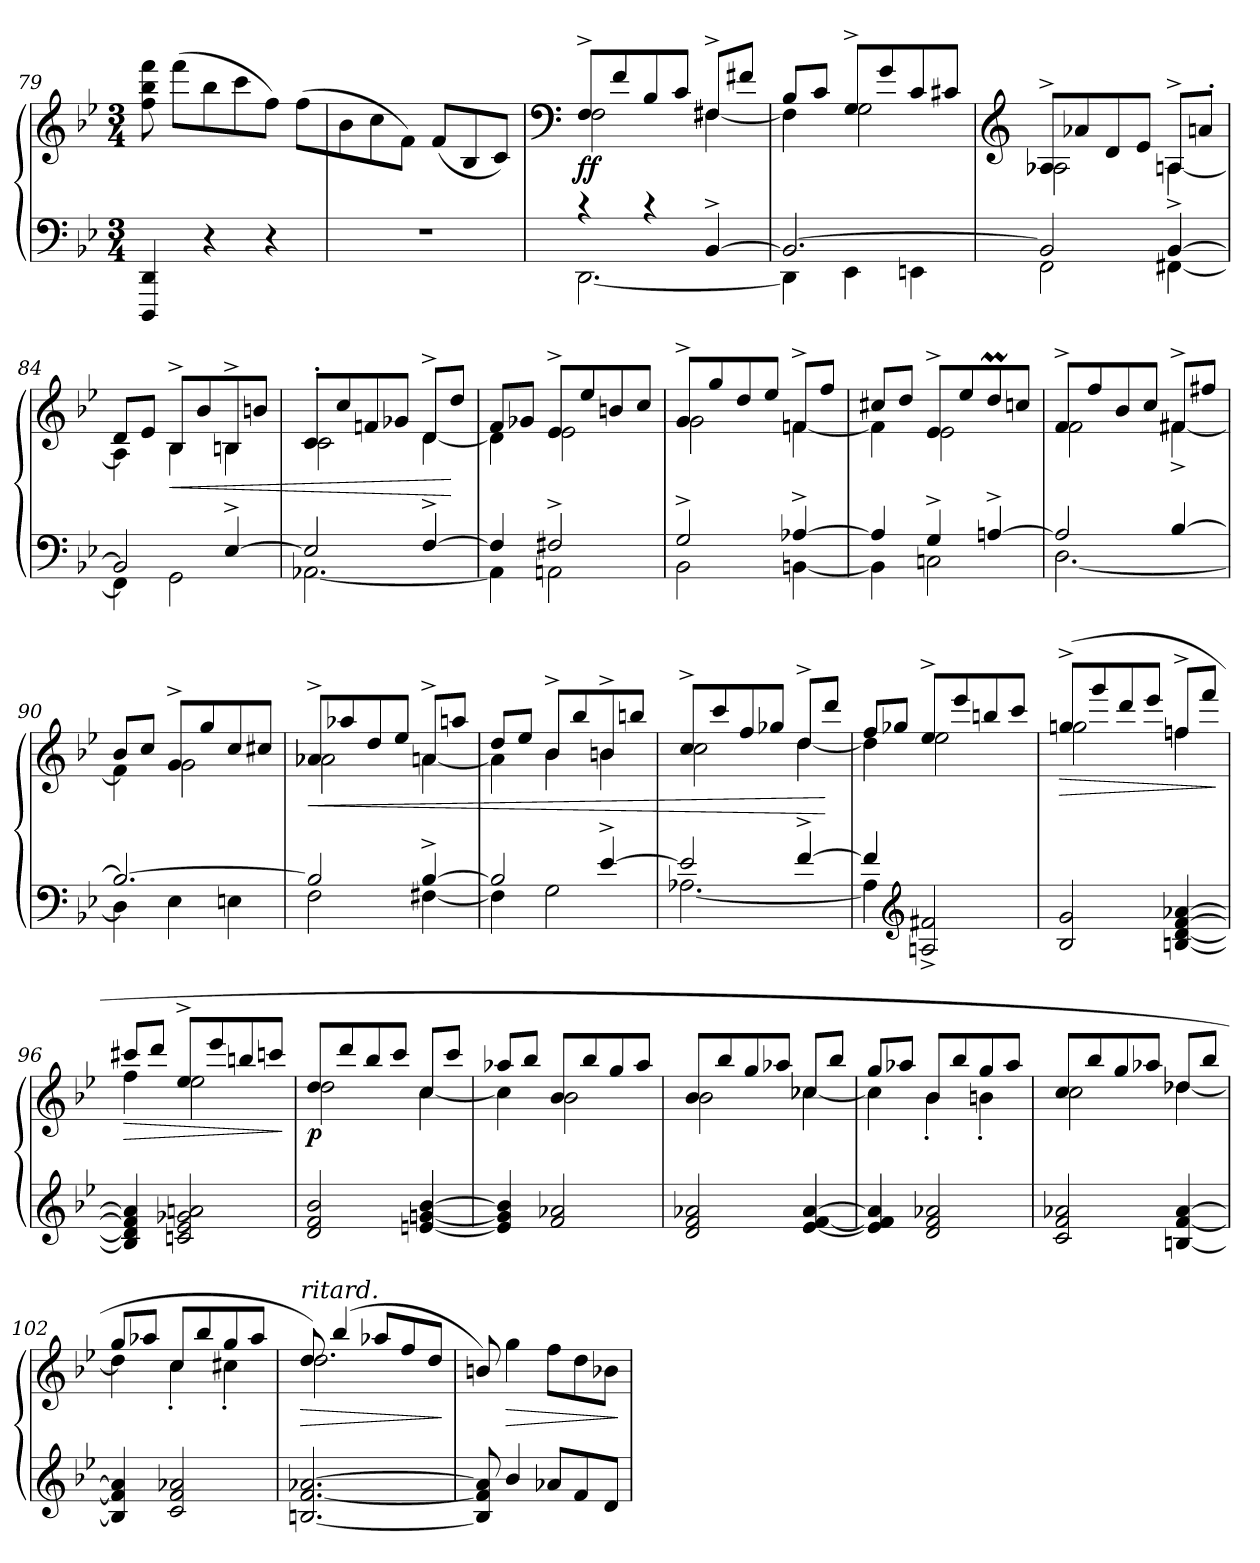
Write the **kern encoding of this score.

**kern	**kern	**dynam
*part1	*part1	*part1
*staff2	*staff1	*staff1/2
*clefF4	*clefG2	*
*k[b-e-]	*k[b-e-]	*
*B-:	*B-:	*
*M3/4	*M3/4	*
=79	=79	=79
4DDD/ 4DD/	8ff\ 8bb-\ 8fff\	.
.	(>8fff\L	.
4r	8bb-\	.
.	8ccc\	.
4r	8ff\J)	.
.	(>8ff\L	.
=80	=80	=80
2.r	8b-\	.
.	8cc\	.
.	8f\J)	.
.	(<8f/L	.
.	8B-/	.
.	8c/J)	.
=81	=81	=81
*	*clefF4	*
*^	*^	*
!	!	!	!	!LO:DY:b
4rc	[<2.DD\	8F^>/L	2F\	ff
.	.	8f/	.	.
4rc	.	8B-/	.	.
.	.	8c/J	.	.
[>4BB-^>/	.	8F#X^>/L	[<4F#\	.
.	.	8f#X/J	.	.
!!LO:LB:g=z	!!
=82	=82	=82	=82	=82
2.BB-/_	4DD\]	8B-/L	4F#\]	.
.	.	8c/J	.	.
.	4EE-\	8G^>/L	2G\	.
.	.	8g/	.	.
.	4EEn\	8c/	.	.
.	.	8c#X/J	.	.
=83	=83	=83	=83	=83
*	*	*clefG2	*	*
2BB-/]	2FF\	8A-X^>/L	2A-\	.
.	.	8a-X/	.	.
.	.	8d/	.	.
.	.	8e-i/J	.	.
[>4BB-^>/	[<4FF#X\	8An^>/L	[<4A\	.
.	.	8an'>/J	.	.
=84	=84	=84	=84	=84
2BB-/]	4FF#\]	8d/L	4A\]	.
.	.	8e-/J	.	.
!	!	!	!	!LO:HP:b
.	2GG\	8B-^>/L	4B-\	<
.	.	8b-/	.	.
[>4E-^>/	.	8Bn^>/	4B\	.
.	.	8bn/J	.	.
=85	=85	=85	=85	=85
2E-/]	[2.AA-X\	8c'>/L	2c\	.
.	.	8cc/	.	.
.	.	8fni/	.	.
.	.	8g-X/J	.	.
[>4F^>/	.	8d^>/L	[4d\	.
.	.	8dd/J	.	[
=86	=86	=86	=86	=86
4F/]	4AA-\]	8f/L	4d\]	.
.	.	8g-X/J	.	.
2F#X^>/	2AAni\	8e-^>/L	2e-\	.
.	.	8ee-/	.	.
.	.	8bn/	.	.
.	.	8cc/J	.	.
=87	=87	=87	=87	=87
2G^>/	2BB-\	8g^>/L	2g\	.
.	.	8gg/	.	.
.	.	8dd/	.	.
.	.	8ee-/J	.	.
[>4A-X^>/	[<4BBn\	8fni^>/L	[<4fni\	.
.	.	8ff/J	.	.
=88	=88	=88	=88	=88
4A-/]	4BB\]	8cc#X/L	4f\]	.
.	.	8dd/J	.	.
4G^>/	2Cni\	8e-^>/L	2e-\	.
.	.	8ee-/	.	.
[>4An^>/	.	8ddm/	.	.
.	.	8ccn/J	.	.
!!LO:LB:g=z	!!
=89	=89	=89	=89	=89
2A/]	[<2.D\	8f^>/L	2f\	.
.	.	8ff/	.	.
.	.	8b-/	.	.
.	.	8cc/J	.	.
[>4B-/	.	8f#X^>/L	[<4f#^<\	.
.	.	8ff#X/J	.	.
=90	=90	=90	=90	=90
2.B-/_	4D\]	8b-/L	4f#\]	.
.	.	8cc/J	.	.
.	4E-\	8g^>/L	2g\	.
.	.	8gg/	.	.
.	4En\	8cc/	.	.
.	.	8cc#X/J	.	.
=91	=91	=91	=91	=91
!	!	!	!	!LO:HP:b
2B-/]	2F\	8a-X^>/L	2a-\	<
.	.	8aa-X/	.	.
.	.	8dd/	.	.
.	.	8ee-/J	.	.
[>4B-^>/	[<4F#X\	8an^>/L	[<4a\	.
.	.	8aan/J	.	.
=92	=92	=92	=92	=92
2B-/]	4F#\]	8dd/L	4a\]	.
.	.	8ee-/J	.	.
.	2G\	8b-^>/L	4b-\	.
.	.	8bb-/	.	.
[>4e-^>/	.	8bn^>/	4b\	.
.	.	8bbn/J	.	.
=93	=93	=93	=93	=93
2e-/]	[<2.A-X\	8cc^>/L	2cc\	.
.	.	8ccc/	.	.
.	.	8ff/	.	.
.	.	8gg-X/J	.	.
[>4f^>/	.	8dd^>/L	[<4dd\	.
.	.	8ddd/J	.	[
=94	=94	=94	=94	=94
4f/]	4A-\]	8ff/L	4dd\]	.
.	.	8gg-X/J	.	.
*clefG2	*	*	*	*
2An/^> 2f#X/^>	2ryy	8ee-^>/L	2ee-\	.
.	.	8eee-/	.	.
.	.	8bbn/	.	.
.	.	8ccc/J	.	.
*v	*v	*	*	*
=95	=95	=95	=95
!	!	!	!LO:HP:b
2B-/ 2g/	(8ggni^>/L	2gg\	>
.	8ggg/	.	.
.	8ddd/	.	.
.	8eee-/J	.	.
[4Bn/ [4d/ [4f/ [4a-X/	8ffni^>/L	4ffni\	.
.	8fff/J	.	.
*	*v	*v	*
.	.	]
!!LO:LB:g=z
=96	=96	=96
!	!	!LO:HP:b
*	*^	*
4B/] 4d/] 4f/] 4a-/]	8ccc#X/L	4ff\	>
.	8ddd/J	.	.
2cni/ 2e-/ 2g-X/ 2an/	8ee-^>/L	2ee-\	.
.	8eee-/	.	.
.	8bbn/	.	.
.	8cccn/J	.	.
*	*v	*v	*
.	.	]
=97	=97	=97
*	*^	*
!	!	!	!LO:DY:b
2d/ 2f/ 2b-/	8dd/L	2dd\	p
.	8ddd/	.	.
.	8bb-i/	.	.
.	8ccc/J	.	.
[4en/ [4gni/ [4b-/	8cc/L	[<4cc\	.
.	8ccc/J	.	.
=98	=98	=98	=98
4e/] 4g/] 4b-/]	8aa-X/L	4cc\]	.
.	8bb-/J	.	.
2f/ 2a-X/	8b-/L	2b-\	.
.	8bb-/	.	.
.	8gg/	.	.
.	8aa-/J	.	.
=99	=99	=99	=99
2d/ 2f/ 2a-X/	8b-/L	2b-\	.
.	8bb-/	.	.
.	8gg/	.	.
.	8aa-X/J	.	.
[4e-i/ [4f/ [4a-/	8cc-X/L	[<4cc-\	.
.	8bb-/J	.	.
=100	=100	=100	=100
4e-/] 4f/] 4a-/]	8gg/L	4cc-\]	.
.	8aa-X/J	.	.
2d/ 2f/ 2a-X/	8b-/L	4b-'<\	.
.	8bb-/	.	.
.	8gg/	4bn'<\	.
.	8aa-/J	.	.
=101	=101	=101	=101
2c/ 2f/ 2a-X/	8cc/L	2cc\	.
.	8bb-/	.	.
.	8gg/	.	.
.	8aa-X/J	.	.
[4Bn/ [4f/ [4a-/	8dd-X/L	[<4dd-\	.
.	8bb-/J	.	.
=102	=102	=102	=102
4B/] 4f/] 4a-/]	8gg/L	4dd-\]	.
.	8aa-X/J	.	.
2c/ 2f/ 2a-X/	8cc/L	4cc'<\	.
.	8bb-/	.	.
.	8gg/	4cc#X'<\	.
.	8aa-i/J	.	.
!!LO:LB:g=z	!!
=103	=103	=103	=103
!	!LO:TX:a:i:t=ritard.	!	!
!	!	!	!LO:HP:b
[2.Bn/ [2.f/ [2.a-X/	8dd/)	2.dd\	>
.	(<4bb-i/	.	.
.	8aa-X/L	.	.
.	8ff/	.	.
.	8dd/J	.	.
*	*v	*v	*
.	.	]
=104	=104	=104
8B/] 8f/] 8a-/]	8bn/)	.
!	!	!LO:HP:b
4b-i/	4gg\	>
8a-X/L	8ff\L	.
8f/	8dd\	.
8d/J	8b-X\J	.
.	.	]
=	=	=
*-	*-	*-
